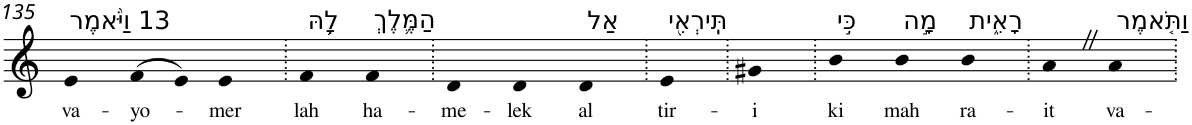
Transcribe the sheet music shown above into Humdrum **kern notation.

**kern	**text
*part1	*part1
*staff1	*staff1
*I"Piano	*
*I'Pno	*
!!LO:PB:g=z
*clefG2	*
*k[]	*
=135	=135
!LO:TX:a:t=13 וַיֹּ֨אמֶר	!
!	!LO:LY:b
4e	va-
!	!LO:LY:b
(>8f	-yo-
8e)	.
!	!LO:LY:b
4e	-mer
=136.	=136.
!LO:TX:a:t=לָ֥הּ	!
!	!LO:LY:b
4f	lah
!LO:TX:a:t=הַמֶּ֛לֶךְ	!
!	!LO:LY:b
4f	ha-
=137.	=137.
!	!LO:LY:b
4d	-me-
!	!LO:LY:b
4d	-lek
!LO:TX:a:t=אַל	!
!	!LO:LY:b
4d	al
=138.	=138.
!LO:TX:a:t=תִּֽירְאִ֖י	!
!	!LO:LY:b
4e	tir-
=139.	=139.
!	!LO:LY:b
4g#X	-i
=140.	=140.
!LO:TX:a:t=כִּ֣י	!
!	!LO:LY:b
4b	ki
!LO:TX:a:t=מָ֣ה	!
!	!LO:LY:b
4b	mah
!LO:TX:a:t=רָאִ֑ית	!
!	!LO:LY:b
4b	ra-
=141.	=141.
!	!LO:LY:b
4aZ	-it
!LO:TX:a:t=וַתֹּ֤אמֶר	!
!	!LO:LY:b
4a	va-
=.	=.
*-	*-
